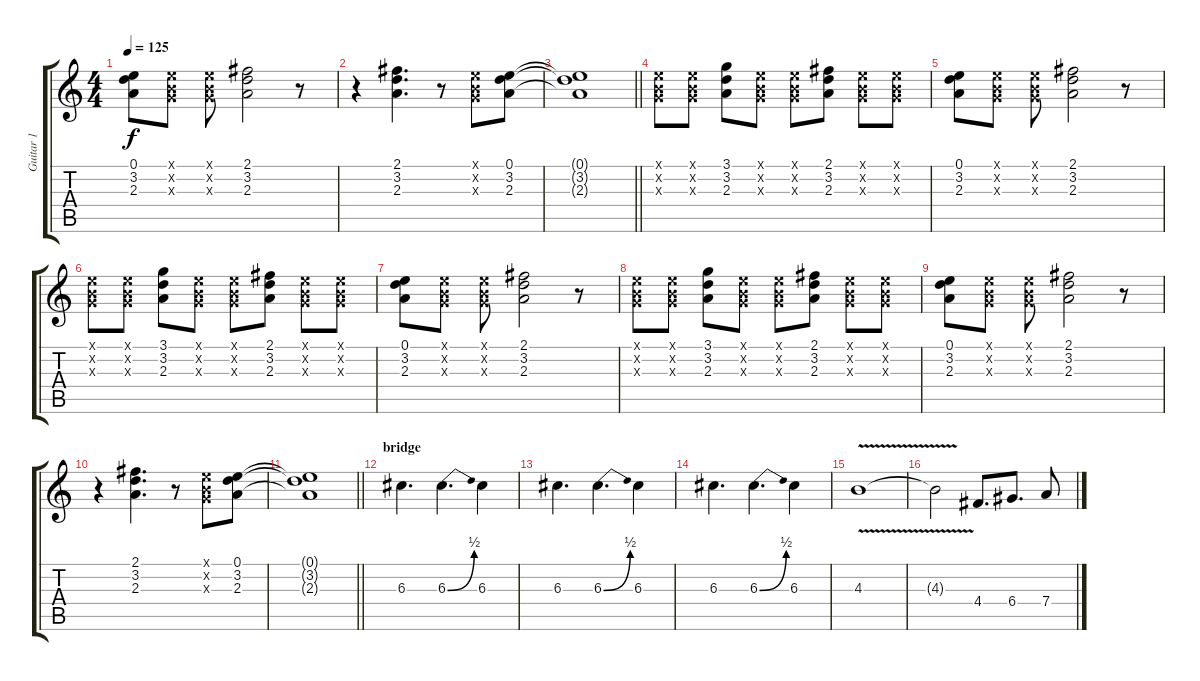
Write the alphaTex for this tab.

\track ("Guitar 1" "Guitar 1") {instrument distortionguitar}
\staff {score tabs}
\tuning (E4 B3 G3 D3 A2 E2) {hide}
\ts (4 4)
\tempo 125
\clef g2
\ks c
(0.1 3.2 2.3).8{dy f} (0.1{x} 0.2{x} 0.3{x}).8 (0.1{x} 0.2{x} 0.3{x}).8 (2.1 3.2 2.3).2 r.8 |
r.4 (2.1 3.2 2.3).4{d} r.8 (0.1{x} 0.2{x} 0.3{x}).8 (0.1 3.2 2.3).8 |
\barLineRight lightlight
(0.1{t} 3.2{t} 2.3{t}).1 |
(0.1{x} 0.2{x} 0.3{x}).8 (0.1{x} 0.2{x} 0.3{x}).8 (3.1 3.2 2.3).8 (0.1{x} 0.2{x} 0.3{x}).8 (0.1{x} 0.2{x} 0.3{x}).8 (2.1 3.2 2.3).8 (0.1{x} 0.2{x} 0.3{x}).8 (0.1{x} 0.2{x} 0.3{x}).8 |
(0.1 3.2 2.3).8 (0.1{x} 0.2{x} 0.3{x}).8 (0.1{x} 0.2{x} 0.3{x}).8 (2.1 3.2 2.3).2 r.8 |
(0.1{x} 0.2{x} 0.3{x}).8 (0.1{x} 0.2{x} 0.3{x}).8 (3.1 3.2 2.3).8 (0.1{x} 0.2{x} 0.3{x}).8 (0.1{x} 0.2{x} 0.3{x}).8 (2.1 3.2 2.3).8 (0.1{x} 0.2{x} 0.3{x}).8 (0.1{x} 0.2{x} 0.3{x}).8 |
(0.1 3.2 2.3).8 (0.1{x} 0.2{x} 0.3{x}).8 (0.1{x} 0.2{x} 0.3{x}).8 (2.1 3.2 2.3).2 r.8 |
(0.1{x} 0.2{x} 0.3{x}).8 (0.1{x} 0.2{x} 0.3{x}).8 (3.1 3.2 2.3).8 (0.1{x} 0.2{x} 0.3{x}).8 (0.1{x} 0.2{x} 0.3{x}).8 (2.1 3.2 2.3).8 (0.1{x} 0.2{x} 0.3{x}).8 (0.1{x} 0.2{x} 0.3{x}).8 |
(0.1 3.2 2.3).8 (0.1{x} 0.2{x} 0.3{x}).8 (0.1{x} 0.2{x} 0.3{x}).8 (2.1 3.2 2.3).2 r.8 |
r.4 (2.1 3.2 2.3).4{d} r.8 (0.1{x} 0.2{x} 0.3{x}).8 (0.1 3.2 2.3).8 |
\barLineRight lightlight
(0.1{t} 3.2{t} 2.3{t}).1 |
\section ("" "bridge")
6.3.4{d} 6.3{be (bend 0 0 60 2)}.4{d} 6.3.4 |
6.3.4{d} 6.3{be (bend 0 0 60 2)}.4{d} 6.3.4 |
6.3.4{d} 6.3{be (bend 0 0 60 2)}.4{d} 6.3.4 |
4.3{v}.1 |
4.3{t}.2 4.4.8{d} 6.4.8{d} 7.4.8
